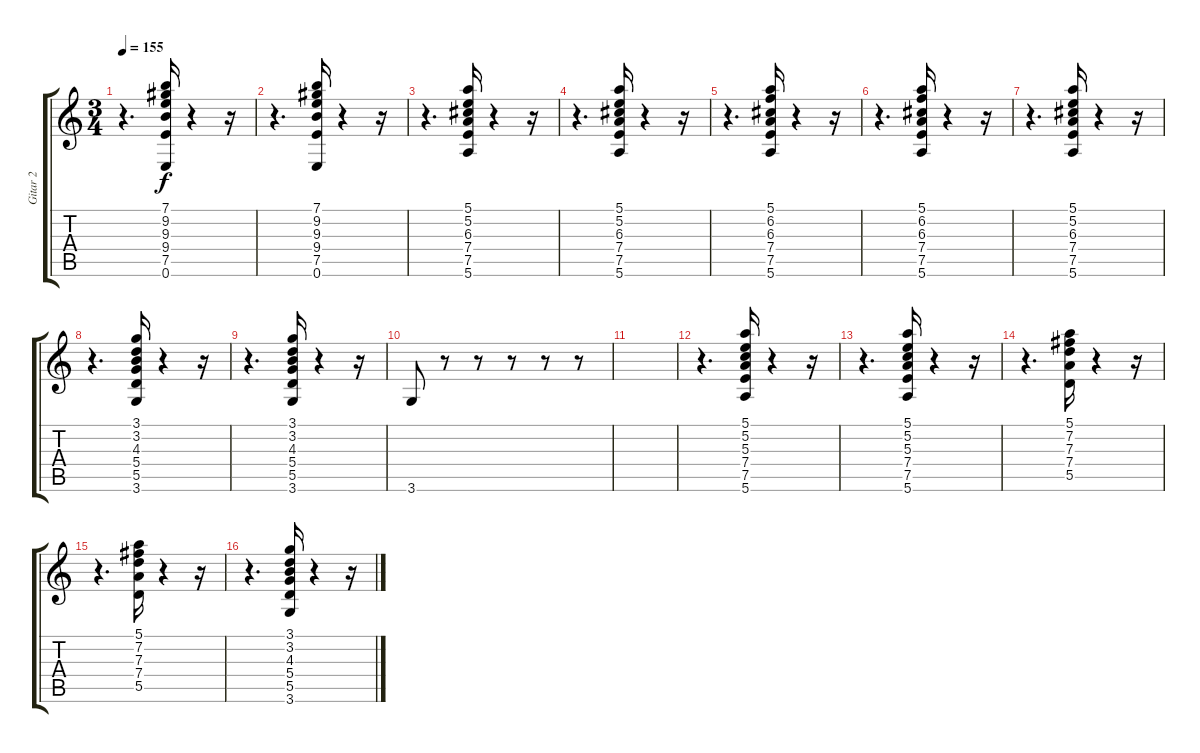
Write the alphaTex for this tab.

\track ("Gitar 2" "Gitar 2") {instrument electricguitarclean}
\staff {score tabs}
\tuning (E4 B3 G3 D3 A2 E2) {hide}
\ts (3 4)
\tempo 155
\clef g2
\ks c
r.4{d dy f} (7.1 9.2 9.3 9.4 7.5 0.6).16 r.4 r.16 |
r.4{d} (7.1 9.2 9.3 9.4 7.5 0.6).16 r.4 r.16 |
r.4{d} (5.1 5.2 6.3 7.4 7.5 5.6).16 r.4 r.16 |
r.4{d} (5.1 5.2 6.3 7.4 7.5 5.6).16 r.4 r.16 |
r.4{d} (5.1 6.2 6.3 7.4 7.5 5.6).16 r.4 r.16 |
r.4{d} (5.1 6.2 6.3 7.4 7.5 5.6).16 r.4 r.16 |
r.4{d} (5.1 5.2 6.3 7.4 7.5 5.6).16 r.4 r.16 |
r.4{d} (3.1 3.2 4.3 5.4 5.5 3.6).16 r.4 r.16 |
r.4{d} (3.1 3.2 4.3 5.4 5.5 3.6).16 r.4 r.16 |
3.6.8 r.8 r.8 r.8 r.8 r.8 |
|
r.4{d} (5.1 5.2 5.3 7.4 7.5 5.6).16 r.4 r.16 |
r.4{d} (5.1 5.2 5.3 7.4 7.5 5.6).16 r.4 r.16 |
r.4{d} (5.1 7.2 7.3 7.4 5.5).16 r.4 r.16 |
r.4{d} (5.1 7.2 7.3 7.4 5.5).16 r.4 r.16 |
r.4{d} (3.1 3.2 4.3 5.4 5.5 3.6).16 r.4 r.16
